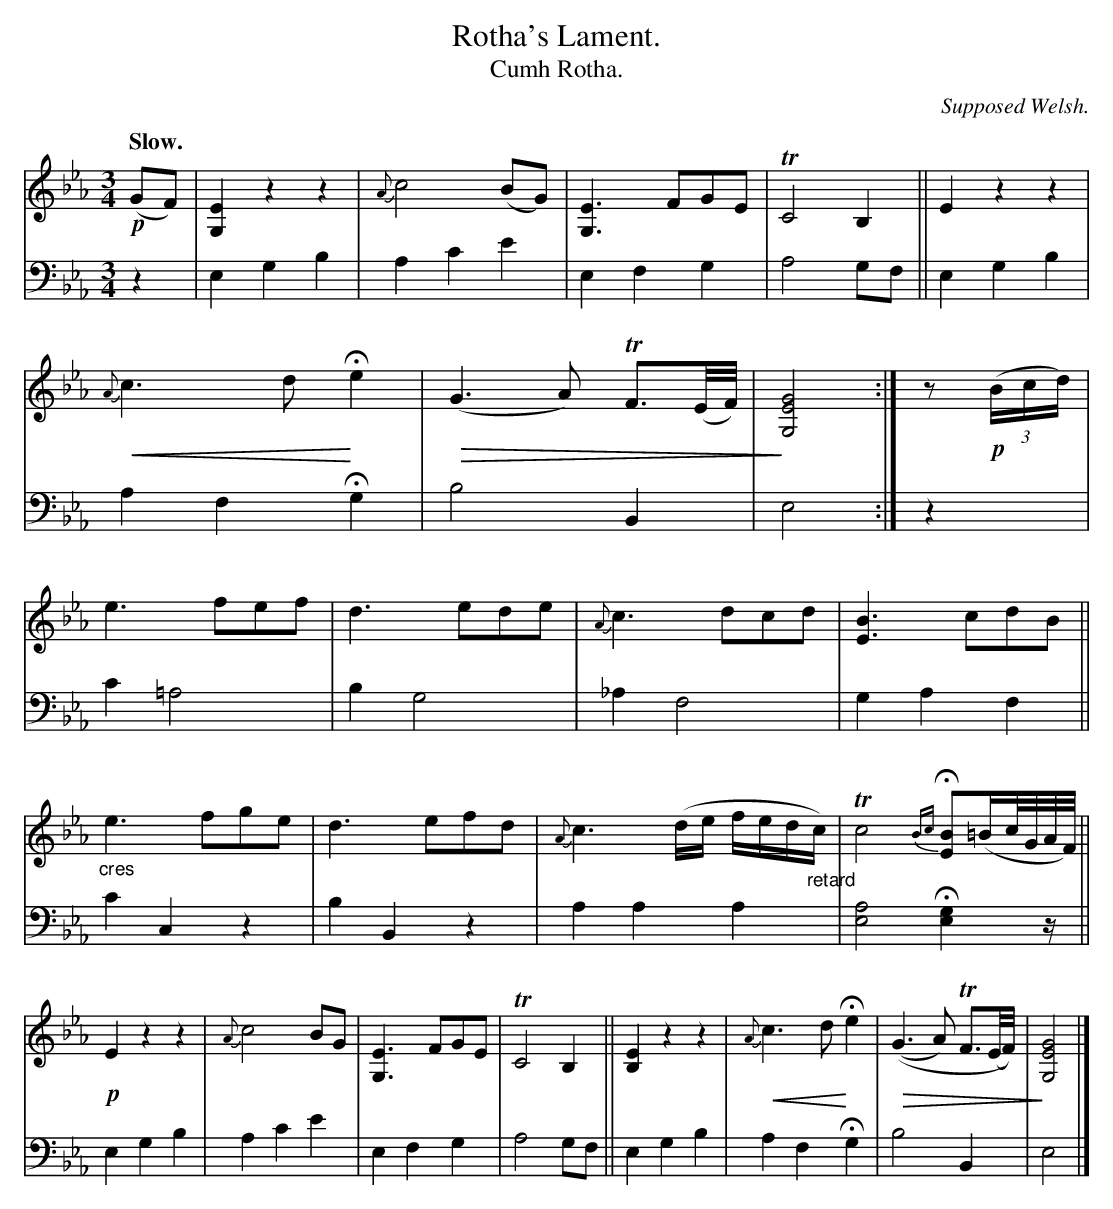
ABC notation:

X:1
T: Rotha's Lament.
T: Cumh Rotha.
O: Supposed Welsh.
U: p=!crescendo(!
U: P=!crescendo)!
U: Q=!diminuendo(!
U: q=!diminuendo)!
M: 3/4
L: 1/8
Q: "Slow."
K: Eb
V: 1 staves=2
!p!(GF) |\
[E2G,2] z2 z2 | {A}c4 (BG) | [E3G,3] FGE | TC4 B,2 ||\
E2 z2 z2 | p{A}c3 d PHe2 | Q(G3 A) TF3/(E//F//)  | q[G4E4G,4] :|\
z!p!(3(B/c/d/) |\
e3 fef | d3 ede | {A}c3 dcd | [B3E3] cdB ||
"_cres"e3 fge | d3 efd | {A}c3 (d/e/ f/e/d/"_retard"c/) | Tc4 {Bc}H[BE](=B/c//G//A//F//) ||\
!p!E2 z2 z2 | {A}c4 BG | [E3G,3] FGE | TC4 B,2 ||\
[E2B,2] z2 z2 | p{A}c3 d PHe2 | (Q(G3 A) TF3/(E//F//))  | q[G4E4G,4] |]
V: 2 clef=bass middle=d
z2 | e2 g2 b2 | a2 c'2 e'2 | e2 f2 g2 | a4 gf || e2 g2 b2 | a2 f2 Hg2 | b4 B2 | e4 :| z2 | c'2 =a4 | b2 g4 | _a2 f4 |
g2 a2 f2 || c'2 c2 z2 | b2 B2 z2 | a2 a2 a2 | [e4a4] H[e2g2]z/ || e2 g2 b2 | a2 c'2 e'2 | e2 f2 g2 | a4 gf || e2 g2 b2 | a2 f2 Hg2 | b4 B2 | e4 |]
